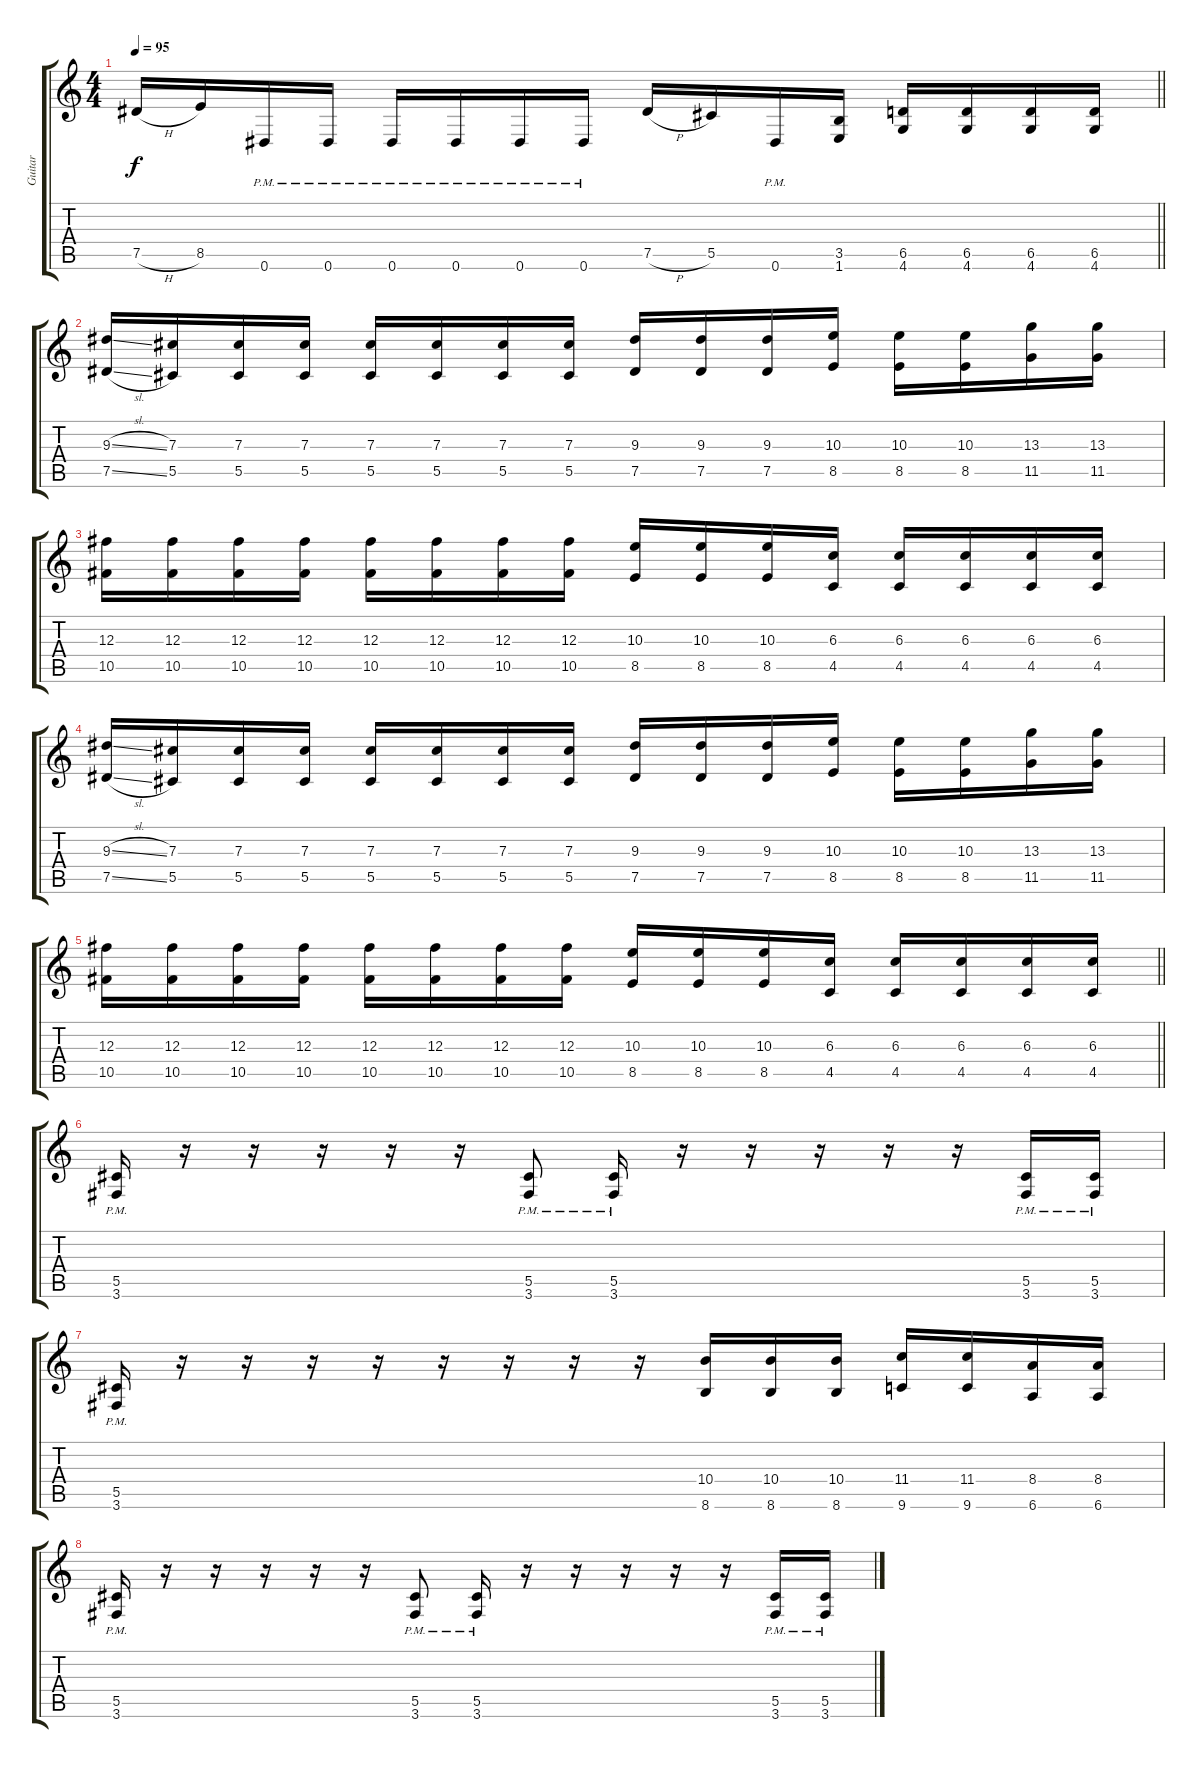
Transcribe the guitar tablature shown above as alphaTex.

\track ("Guitar" "Guitar") {instrument distortionguitar}
\staff {score tabs}
\tuning (Eb4 Bb3 Gb3 Db3 Ab2 Eb2) {hide}
\ts (4 4)
\tempo 95
\clef g2
\barLineRight lightlight
\ks c
7.5{h}.16{dy f} 8.5.16 0.6{pm}.16 0.6{pm}.16 0.6{pm}.16 0.6{pm}.16 0.6{pm}.16 0.6{pm}.16 7.5{h}.16 5.5.16 0.6{pm}.16 (3.5 1.6).16 (6.5 4.6).16 (6.5 4.6).16 (6.5 4.6).16 (6.5 4.6).16 |
(9.3{sl} 7.5{sl}).16 (7.3 5.5).16 (7.3 5.5).16 (7.3 5.5).16 (7.3 5.5).16 (7.3 5.5).16 (7.3 5.5).16 (7.3 5.5).16 (9.3 7.5).16 (9.3 7.5).16 (9.3 7.5).16 (10.3 8.5).16 (10.3 8.5).16 (10.3 8.5).16 (13.3 11.5).16 (13.3 11.5).16 |
(12.3 10.5).16 (12.3 10.5).16 (12.3 10.5).16 (12.3 10.5).16 (12.3 10.5).16 (12.3 10.5).16 (12.3 10.5).16 (12.3 10.5).16 (10.3 8.5).16 (10.3 8.5).16 (10.3 8.5).16 (6.3 4.5).16 (6.3 4.5).16 (6.3 4.5).16 (6.3 4.5).16 (6.3 4.5).16 |
(9.3{sl} 7.5{sl}).16 (7.3 5.5).16 (7.3 5.5).16 (7.3 5.5).16 (7.3 5.5).16 (7.3 5.5).16 (7.3 5.5).16 (7.3 5.5).16 (9.3 7.5).16 (9.3 7.5).16 (9.3 7.5).16 (10.3 8.5).16 (10.3 8.5).16 (10.3 8.5).16 (13.3 11.5).16 (13.3 11.5).16 |
\barLineRight lightlight
(12.3 10.5).16 (12.3 10.5).16 (12.3 10.5).16 (12.3 10.5).16 (12.3 10.5).16 (12.3 10.5).16 (12.3 10.5).16 (12.3 10.5).16 (10.3 8.5).16 (10.3 8.5).16 (10.3 8.5).16 (6.3 4.5).16 (6.3 4.5).16 (6.3 4.5).16 (6.3 4.5).16 (6.3 4.5).16 |
(5.5{pm} 3.6{pm}).16 r.16 r.16 r.16 r.16 r.16 (5.5{pm} 3.6{pm}).8 (5.5{pm} 3.6{pm}).16 r.16 r.16 r.16 r.16 r.16 (5.5{pm} 3.6{pm}).16 (5.5{pm} 3.6{pm}).16 |
(5.5{pm} 3.6{pm}).16 r.16 r.16 r.16 r.16 r.16 r.16 r.16 r.16 (10.4 8.6).16 (10.4 8.6).16 (10.4 8.6).16 (11.4 9.6).16 (11.4 9.6).16 (8.4 6.6).16 (8.4 6.6).16 |
(5.5{pm} 3.6{pm}).16 r.16 r.16 r.16 r.16 r.16 (5.5{pm} 3.6{pm}).8 (5.5{pm} 3.6{pm}).16 r.16 r.16 r.16 r.16 r.16 (5.5{pm} 3.6{pm}).16 (5.5{pm} 3.6{pm}).16
